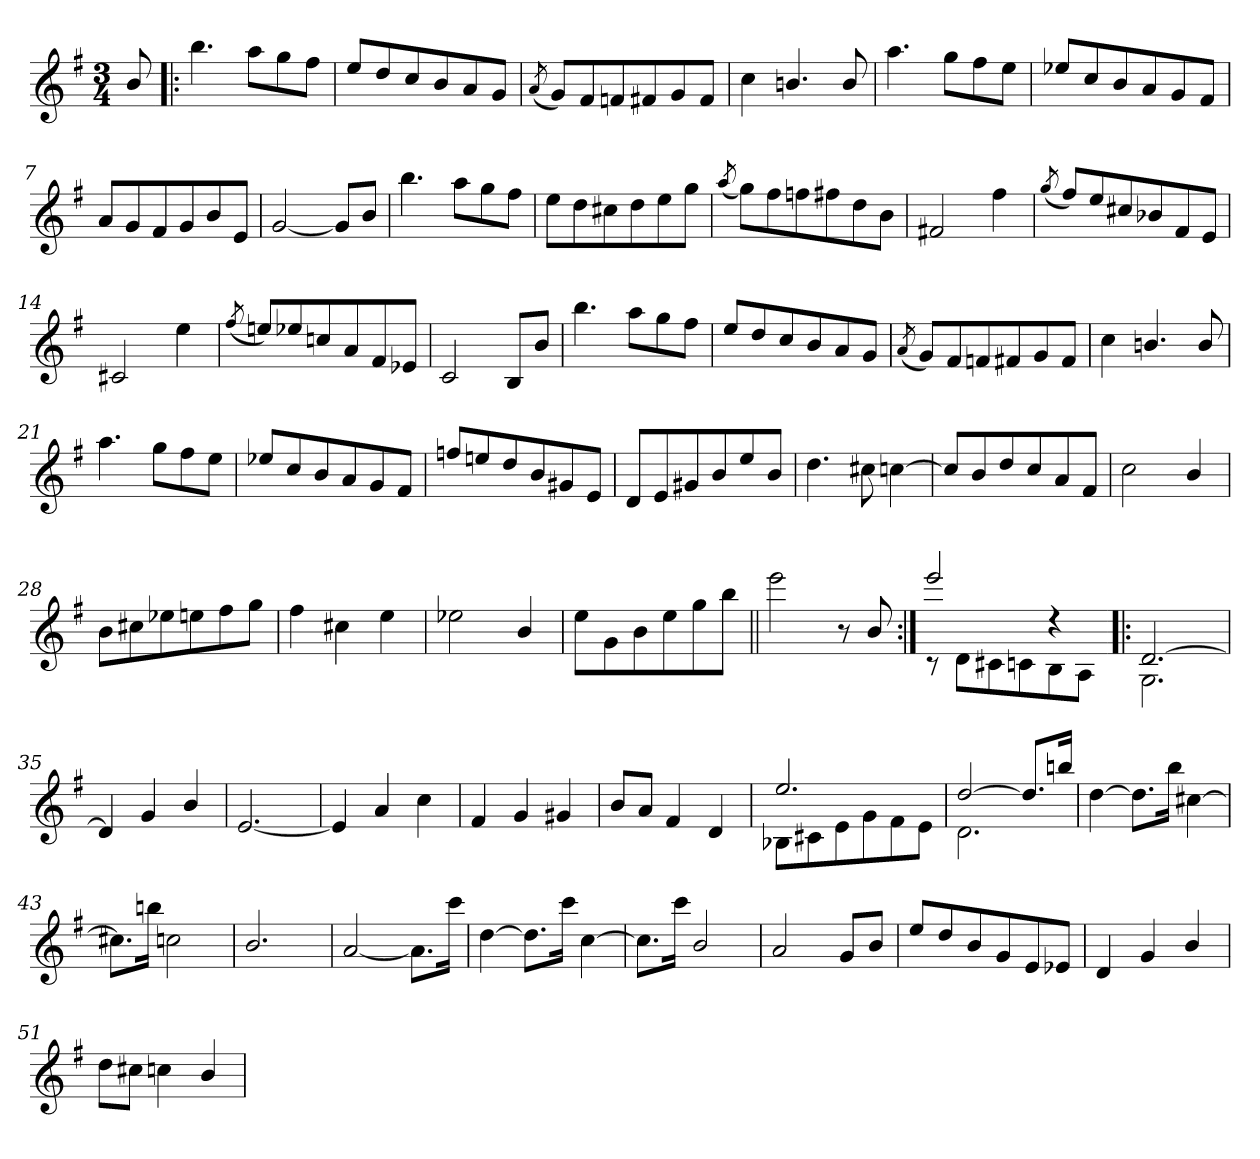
**kern
*part1
*staff1
*clefG2
*k[f#]
*G:
*M3/4
=
8b/
=1!|:
4.bb\
8aa\L
8gg\
8ff#\J
=2
8ee/L
8dd/
8cc/
8b/
8a/
8g/J
=3
(<8qa/
8g/L)
8f#/
8fn/
8f#X/
8g/
8f#/J
=4
4cc\
4.bn/
8b/
!!LO:LB:g=z
=5
4.aa\
8gg\L
8ff#\
8ee\J
=6
8ee-X/L
8cc/
8b/
8a/
8g/
8f#/J
=7
8a/L
8g/
8f#/
8g/
8b/
8e/J
=8
[2g/
8g/L]
8b/J
=9
4.bb\
8aa\L
8gg\
8ff#\J
!!LO:LB:g=z
=10
8ee\L
8dd\
8cc#X\
8dd\
8ee\
8gg\J
=11
(<8qaa/
8gg\L)
8ff#\
8ffn\
8ff#X\
8dd\
8b\J
=12
2f#X/
4ff#\
=13
(<8qgg/
8ff#/L)
8ee/
8cc#X/
8b-X/
8f#/
8e/J
!!LO:LB:g=z
=14
2c#X/
4ee\
=15
(<8qff#/
8een/L)
8ee-X/
8ccn/
8a/
8f#/
8e-X/J
=16
2c/
8B/L
8b/J
=17
4.bb\
8aa\L
8gg\
8ff#\J
=18
8ee/L
8dd/
8cc/
8b/
8a/
8g/J
!!LO:LB:g=z
=19
(<8qa/
8g/L)
8f#/
8fn/
8f#X/
8g/
8f#/J
=20
4cc\
4.bn/
8b/
=21
4.aa\
8gg\L
8ff#\
8ee\J
=22
8ee-X/L
8cc/
8b/
8a/
8g/
8f#/J
=23
8ffn/L
8een/
8dd/
8b/
8g#X/
8e/J
!!LO:LB:g=z
=24
8d/L
8e/
8g#X/
8b/
8ee/
8b/J
=25
4.dd\
8cc#X\
[4ccn\
=26
8cc/L]
8b/
8dd/
8cc/
8a/
8f#/J
=27
2cc\
4b/
=28
8b\L
8cc#X\
8ee-X\
8een\
8ff#\
8gg\J
!!LO:LB:g=z
=29
4ff#\
4cc#X\
4ee\
=30
2ee-X\
4b/
=31
8ee\L
8g\
8b\
8ee\
8gg\
8bb\J
=32||
2eee\
8r
8b/
=33:|!
*^
2eee/	8rc
.	8d\L
.	8c#X\
.	8cn\
4rdd	8B\
.	8A\J
!!LO:LB:g=z	!!
=34!|:	=34!|:
[>2.d/	2.G\
*v	*v
=35
4d/]
4g/
4b/
=36
[2.e/
=37
4e/]
4a/
4cc\
=38
4f#/
4g/
4g#X/
=39
8b/L
8a/J
4f#/
4d/
!!LO:LB:g=z
=40
*^
2.ee/	8B-X\L
.	8c#X\
.	8e\
.	8g\
.	8f#\
.	8e\J
=41	=41
[>2dd/	2.d\
8.dd/L]	.
16bbn/Jk	.
*v	*v
=42
[4dd\
8.dd\L]
16bb\Jk
[4cc#X\
=43
8.cc#X\L]
16bbn\Jk
2ccn\
=44
2.b/
=45
[2a/
8.a\L]
16ccc\Jk
!!LO:LB:g=z
=46
[4dd\
8.dd\L]
16ccc\Jk
[4cc\
=47
8.cc\L]
16ccc\Jk
2b/
=48
2a/
8g/L
8b/J
=49
8ee/L
8dd/
8b/
8g/
8e/
8e-X/J
=50
4d/
4g/
4b/
=51
8dd\L
8cc#X\J
4ccn\
4b/
=
*-
